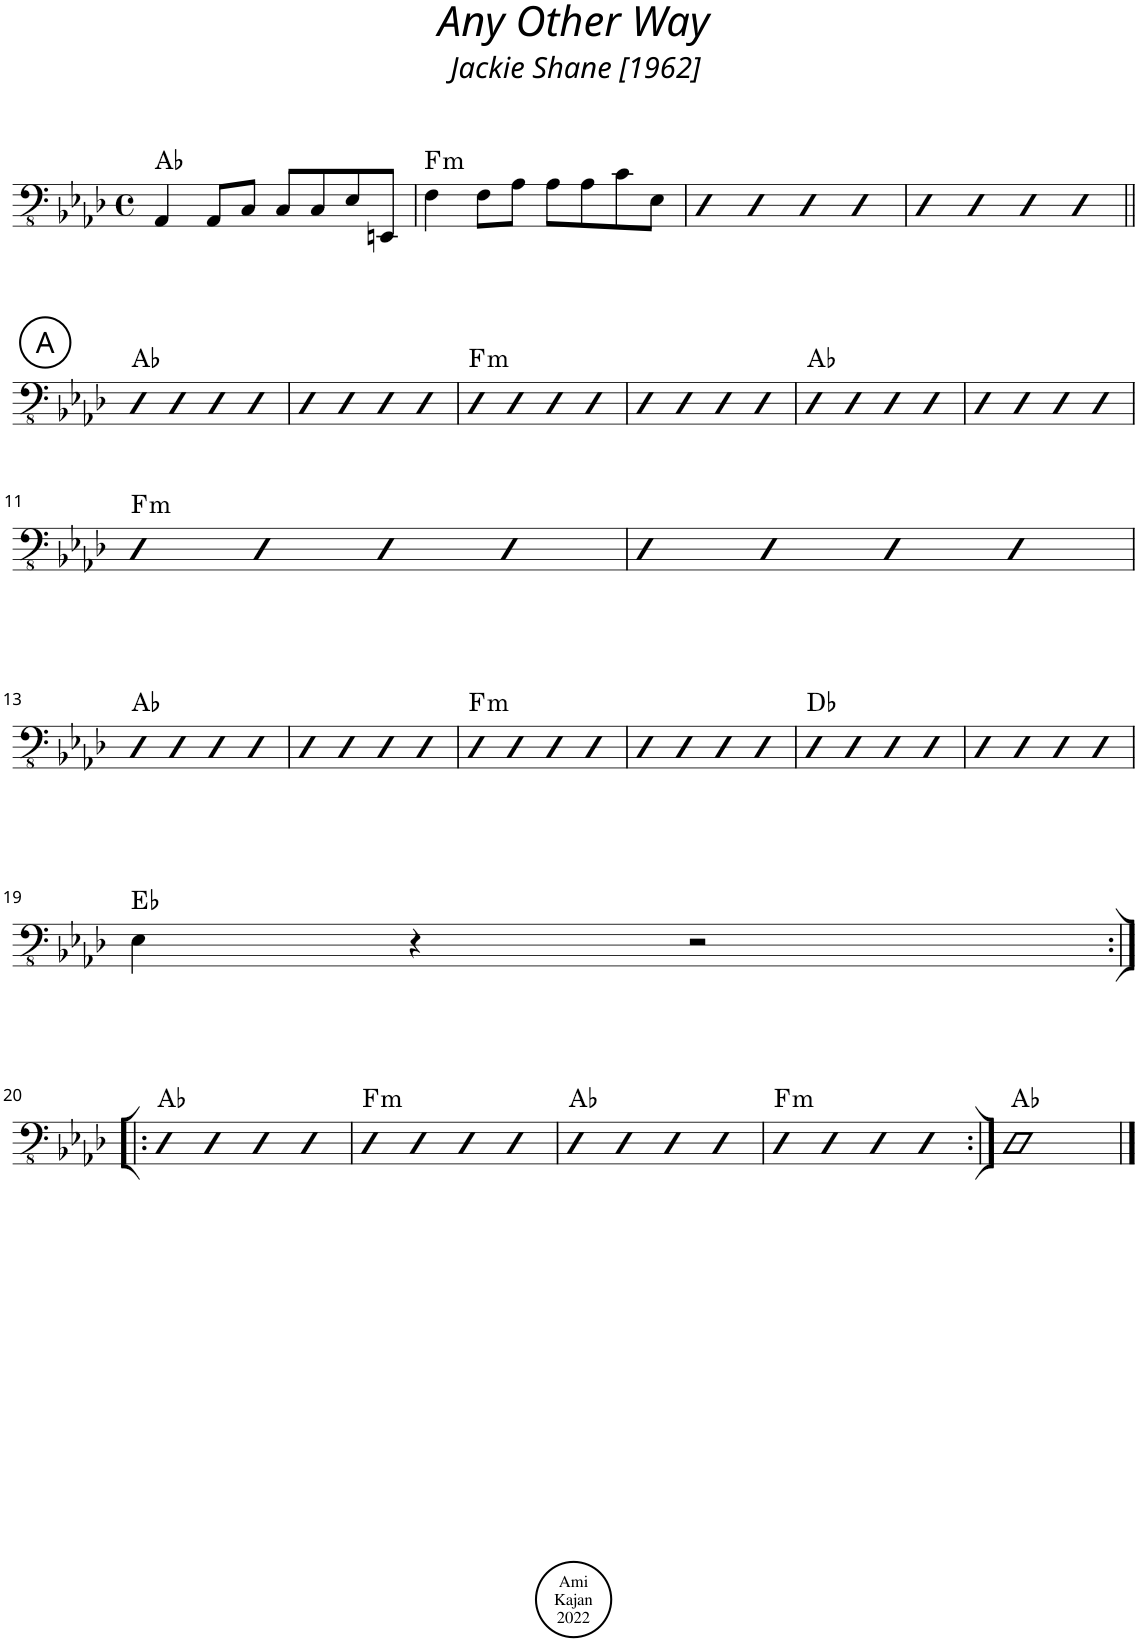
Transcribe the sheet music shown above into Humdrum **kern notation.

**kern	**harte
*part1	*part1
*staff1	*
*I"Acoustic Bass	*
*I'Bass	*
*clefFv4	*
*k[b-e-a-d-]	*
*M4/4	*
*met(c)	*
=1	=1
4AAA-/	Ab:maj
8AAA-/L	.
8CC/J	.
8CC/L	.
8CC/	.
8EE-/	.
8EEEn/J	.
=2	=2
!	!LO:H:kt=m
4FF\	F:min
8FF\L	.
8AA-\J	.
8AA-\L	.
8AA-\	.
8C\	.
8EE-\J	.
=3	=3
4AAA-	.
4AAA-	.
4AAA-	.
4AAA-	.
=4	=4
4AAA-	.
4AAA-	.
4AAA-	.
4AAA-	.
!!LO:LB:g=z
!!LO:REH:place=s1:a:cj:enc=circle:fs=14:t=A
=5||	=5||
4AAA-	Ab:maj
4AAA-	.
4AAA-	.
4AAA-	.
=6	=6
4AAA-	.
4AAA-	.
4AAA-	.
4AAA-	.
=7	=7
!	!LO:H:kt=m
4AAA-	F:min
4AAA-	.
4AAA-	.
4AAA-	.
=8	=8
4AAA-	.
4AAA-	.
4AAA-	.
4AAA-	.
=9	=9
4AAA-	Ab:maj
4AAA-	.
4AAA-	.
4AAA-	.
=10	=10
4AAA-	.
4AAA-	.
4AAA-	.
4AAA-	.
!!LO:LB:g=z
=11	=11
!	!LO:H:kt=m
4AAA-	F:min
4AAA-	.
4AAA-	.
4AAA-	.
=12	=12
4AAA-	.
4AAA-	.
4AAA-	.
4AAA-	.
!!LO:LB:g=z
=13	=13
4AAA-	Ab:maj
4AAA-	.
4AAA-	.
4AAA-	.
=14	=14
4AAA-	.
4AAA-	.
4AAA-	.
4AAA-	.
=15	=15
!	!LO:H:kt=m
4AAA-	F:min
4AAA-	.
4AAA-	.
4AAA-	.
=16	=16
4AAA-	.
4AAA-	.
4AAA-	.
4AAA-	.
=17	=17
4AAA-	Db:maj
4AAA-	.
4AAA-	.
4AAA-	.
=18	=18
4AAA-	.
4AAA-	.
4AAA-	.
4AAA-	.
!!LO:LB:g=z
=19	=19
4EE-\	Eb:maj
4r	.
2r	.
!!LO:LB:g=z
=20:|!|:	=20:|!|:
4AAA-	Ab:maj
4AAA-	.
4AAA-	.
4AAA-	.
=21	=21
!	!LO:H:kt=m
4AAA-	F:min
4AAA-	.
4AAA-	.
4AAA-	.
=22	=22
4AAA-	Ab:maj
4AAA-	.
4AAA-	.
4AAA-	.
=23	=23
!	!LO:H:kt=m
4AAA-	F:min
4AAA-	.
4AAA-	.
4AAA-	.
=24:|!	=24:|!
1AAA-	Ab:maj
==	==
*-	*-
